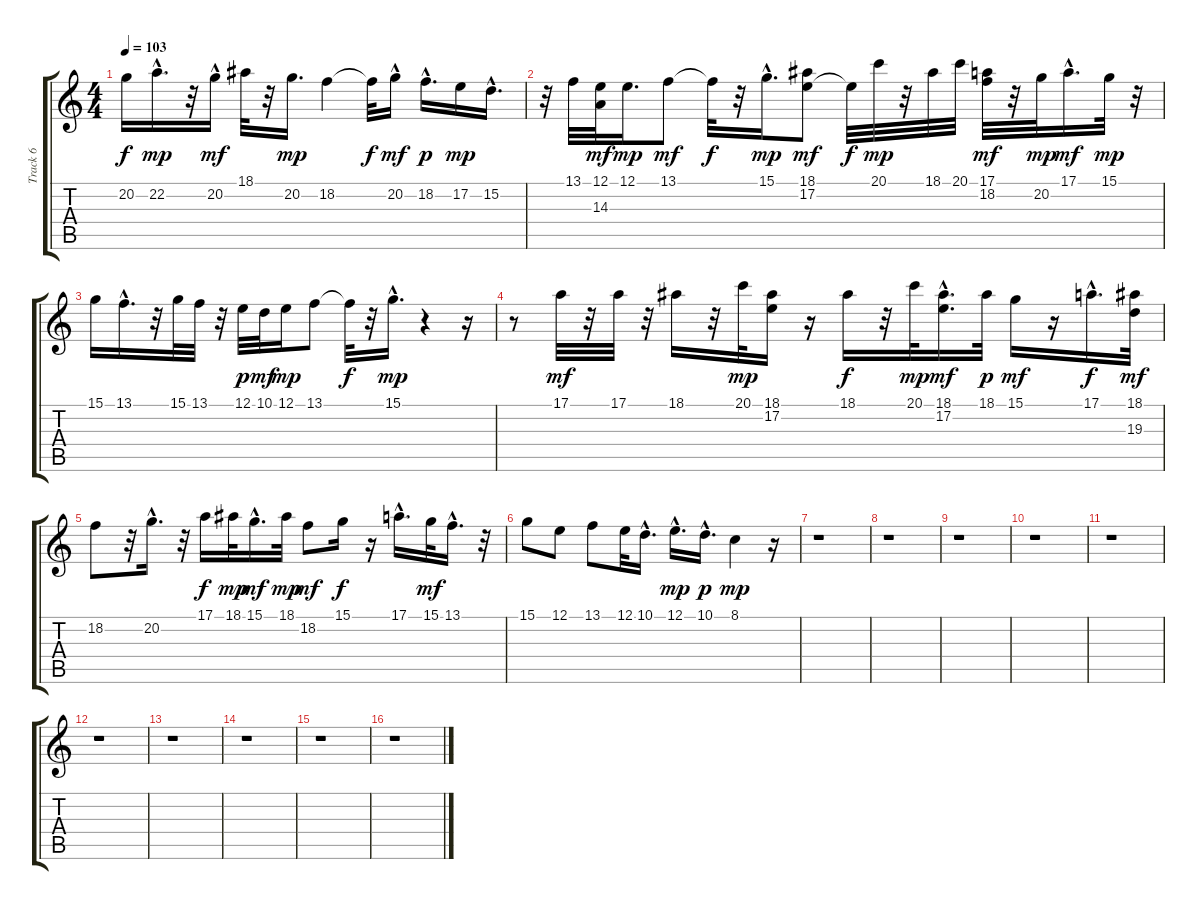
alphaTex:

\track ("Track 6" "Track 6") {instrument acousticgrandpiano}
\staff {score tabs}
\tuning (E4 B3 G3 D3 A2 E2) {hide}
\ts (4 4)
\tempo 103
\clef g2
\ks c
20.2{t}.16{dy f} 22.2{hac}.16{d dy mp} r.32 20.2{hac}.16{dy mf} 18.1.32 r.32 20.2.16{d dy mp} 18.2.4 18.2{t}.32{dy f} 20.2{hac}.16{dy mf} 18.2{hac}.16{d dy p} 17.2.16{dy mp} 15.2{hac}.16{d} |
r.32 13.1.32 (12.1 14.3).32{dy mf} 12.1.16{d dy mp} 13.1.8{dy mf} 13.1{t}.32{dy f} r.32 15.1{hac}.16{d dy mp} (18.1 17.2).8{dy mf} 17.2{t}.32{dy f} 20.1.32{dy mp} r.32 18.1.32 20.1.32 (17.1 18.2).32{dy mf} r.32 20.2.32{dy mp} 17.1{hac}.16{d dy mf} 15.1.32{dy mp} r.32 |
15.1.16 13.1{hac}.16{d} r.32 15.1.32 13.1.32 r.32 12.1.32{dy p} 10.1.32{dy mf} 12.1.16{dy mp} 13.1.8 13.1{t}.32{dy f} r.32 15.1{hac}.16{d dy mp} r.4 r.16 |
r.8 17.1.32{dy mf} r.32 17.1.32 r.32 18.1.16 r.32 20.1.32{dy mp} (18.1 17.2).16 r.16 18.1.16{dy f} r.32 20.1.32{dy mp} (18.1 17.2{hac}).16{d dy mf} 18.1.32{dy p} 15.1.16{dy mf} r.16 17.1{hac}.16{d dy f} (18.1 19.3).32{dy mf} |
18.2.8 r.32 20.2{hac}.16{d} r.32 17.1.16{dy f} 18.1.32{dy mp} 15.1{hac}.16{d dy mf} 18.1.32{dy mp} 18.2.8{dy mf} 15.1.16{dy f} r.16 17.1{hac}.16{d} 15.1.32{dy mf} 13.1{hac}.16{d} r.32 |
15.1.8 12.1.8 13.1.8 12.1.32 10.1{hac}.16{d} 12.1{hac}.16{d dy mp} 10.1{hac}.16{d dy p} 8.1.4{dy mp} r.16 |
r.1 |
r.1 |
r.1 |
r.1 |
r.1 |
r.1 |
r.1 |
r.1 |
r.1 |
r.1
